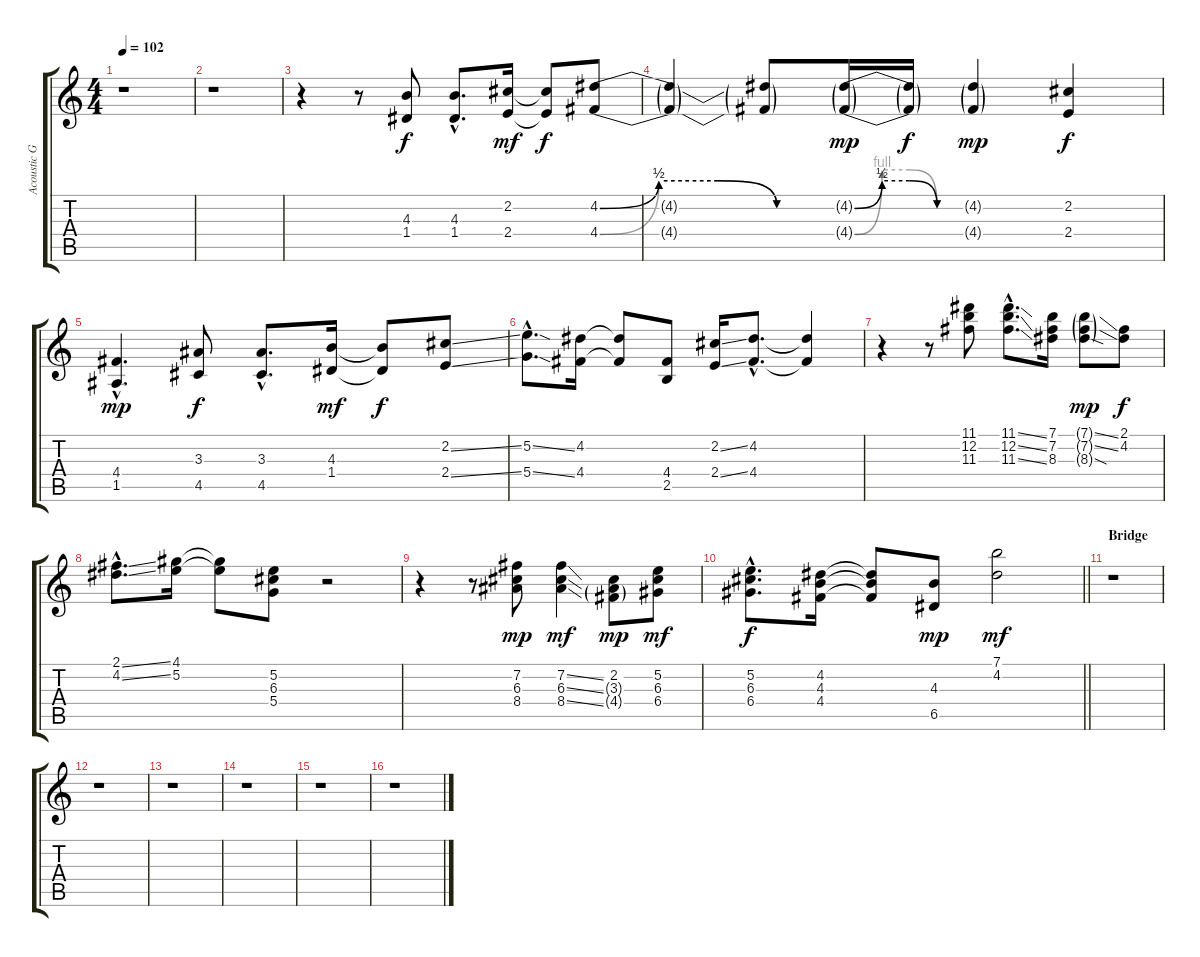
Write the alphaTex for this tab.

\track ("Acoustic Guitar V [Solo Fill]" "Acoustic G") {instrument acousticguitarsteel}
\staff {score tabs}
\tuning (E4 B3 G3 D3 A2 E2) {hide}
\ts (4 4)
\tempo 102
\clef g2
\ks c
r.1{dy f} |
r.1 |
r.4 r.8 (4.3 1.4).8 (4.3{hac} 1.4{hac}).8{d} (2.2 2.4).16{dy mf} (2.2{t} 2.4{t}).8{dy f} (4.2{be (custom 0 0 15 2 30 2 45 0 60 0)} 4.4{be (custom 0 0 15 2 30 2 45 0 60 0)}).8 |
(4.2{t} 4.4{t}).4 (4.2{t} 4.4{t}).8 (4.2{be (custom 0 0 15 2 30 2 45 0 60 0) g} 4.4{be (custom 0 0 15 4 30 4 45 0 60 0) g}).16{dy mp} (4.2{t} 4.4{t}).16{dy f} (4.2{g} 4.4{g}).4{dy mp} (2.2 2.4).4{dy f} |
(4.4{hac} 1.5{hac}).4{d dy mp} (3.3 4.5).8{dy f} (3.3{hac} 4.5{hac}).8{d} (4.3 1.4).16{dy mf} (4.3{t} 1.4{t}).8{dy f} (2.2{ss} 2.4{ss}).8 |
(5.2{ss hac} 5.4{ss hac}).8{d} (4.2 4.4).16 (4.2{t} 4.4{t}).8 (4.4 2.5).8 (2.2{ss} 2.4{ss}).16 (4.2{hac} 4.4{hac}).8{d} (4.2{t} 4.4{t}).4 |
r.4 r.8 (11.1 12.2 11.3).8 (11.1{ss hac} 12.2{ss hac} 11.3{ss hac}).8{d} (7.1 7.2 8.3).16 (7.1{ss g} 7.2{ss g} 8.3{sod g}).8{dy mp} (2.1 4.2).8{dy f} |
(2.1{ss hac} 4.2{ss hac}).8{d} (4.1 5.2).16 (4.1{t} 5.2{t}).8 (5.2 6.3 5.4).8 r.2 |
r.4 r.8 (7.2 6.3 8.4).8{dy mp} (7.2{ss} 6.3{ss} 8.4{ss}).4{dy mf} (2.2 3.3{g} 4.4{g}).8{dy mp} (5.2 6.3 6.4).8{dy mf} |
\barLineRight lightlight
(5.2{hac} 6.3{hac} 6.4{hac}).8{d dy f} (4.2 4.3 4.4).16 (4.2{t} 4.3{t} 4.4{t}).8 (4.3 6.5).8{dy mp} (7.1 4.2).2{dy mf} |
\section ("" "Bridge")
r.1 |
r.1 |
r.1 |
r.1 |
r.1 |
r.1
